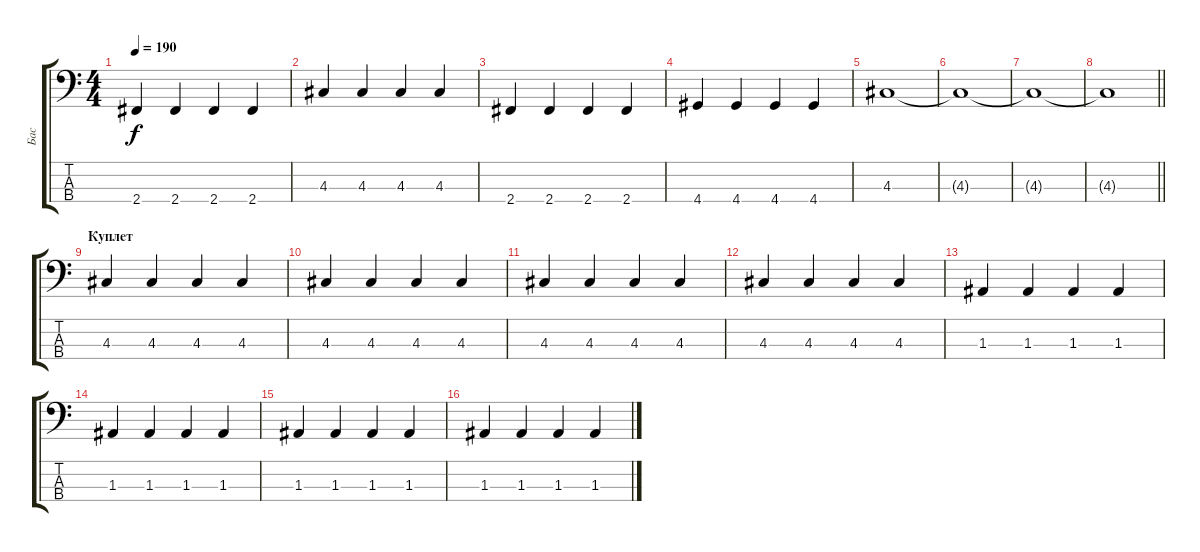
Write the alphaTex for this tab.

\track ("Бас" "Бас") {instrument electricbassfinger}
\staff {score tabs}
\tuning (G2 D2 A1 E1) {hide}
\ts (4 4)
\tempo 190
\clef f4
\ks c
2.4.4{dy f} 2.4.4 2.4.4 2.4.4 |
4.3.4 4.3.4 4.3.4 4.3.4 |
2.4.4 2.4.4 2.4.4 2.4.4 |
4.4.4 4.4.4 4.4.4 4.4.4 |
4.3.1 |
4.3{t}.1 |
4.3{t}.1 |
\barLineRight lightlight
4.3{t}.1 |
\section ("" "Куплет")
4.3.4 4.3.4 4.3.4 4.3.4 |
4.3.4 4.3.4 4.3.4 4.3.4 |
4.3.4 4.3.4 4.3.4 4.3.4 |
4.3.4 4.3.4 4.3.4 4.3.4 |
1.3.4 1.3.4 1.3.4 1.3.4 |
1.3.4 1.3.4 1.3.4 1.3.4 |
1.3.4 1.3.4 1.3.4 1.3.4 |
1.3.4 1.3.4 1.3.4 1.3.4
